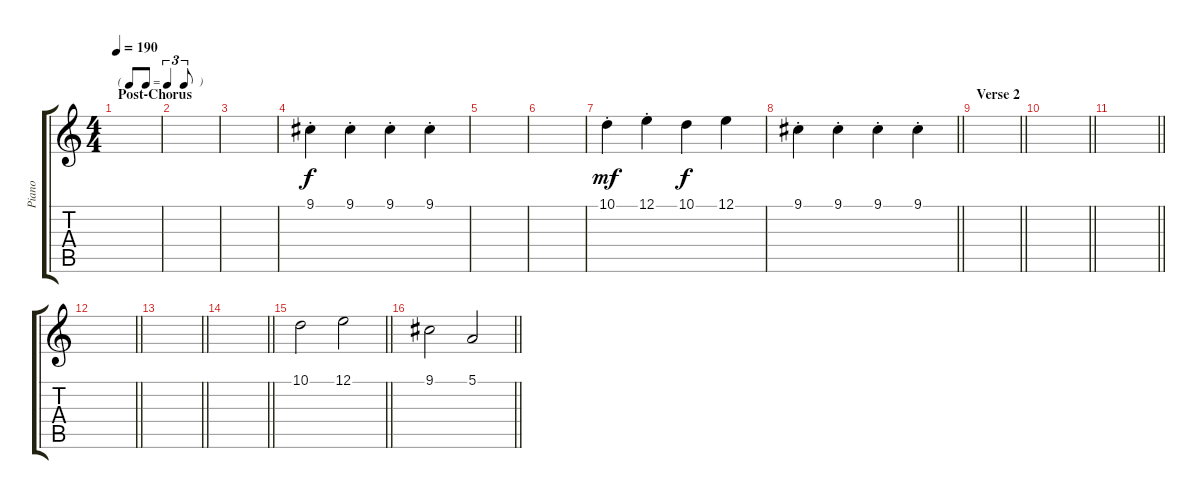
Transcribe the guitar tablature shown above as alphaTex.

\track ("Piano" "Piano") {instrument brightacousticpiano}
\staff {score tabs}
\tuning (E4 B3 G3 D3 A2 E2) {hide}
\ts (4 4)
\tf triplet8th
\section ("" "Post-Chorus")
\tempo 190
\clef g2
\ks c
|
|
|
9.1{st}.4 9.1{st}.4 9.1{st}.4 9.1{st}.4 |
|
|
10.1{st}.4{dy mf volume 16} 12.1{st}.4 10.1.4{dy f} 12.1.4 |
\barLineRight lightlight
9.1{st}.4 9.1{st}.4 9.1{st}.4 9.1{st}.4 |
\section ("" "Verse 2")
\barLineRight lightlight
|
\barLineRight lightlight
|
\barLineRight lightlight
|
\barLineRight lightlight
|
\barLineRight lightlight
|
\barLineRight lightlight
|
\barLineRight lightlight
10.1.2 12.1.2 |
\barLineRight lightlight
9.1.2 5.1.2
